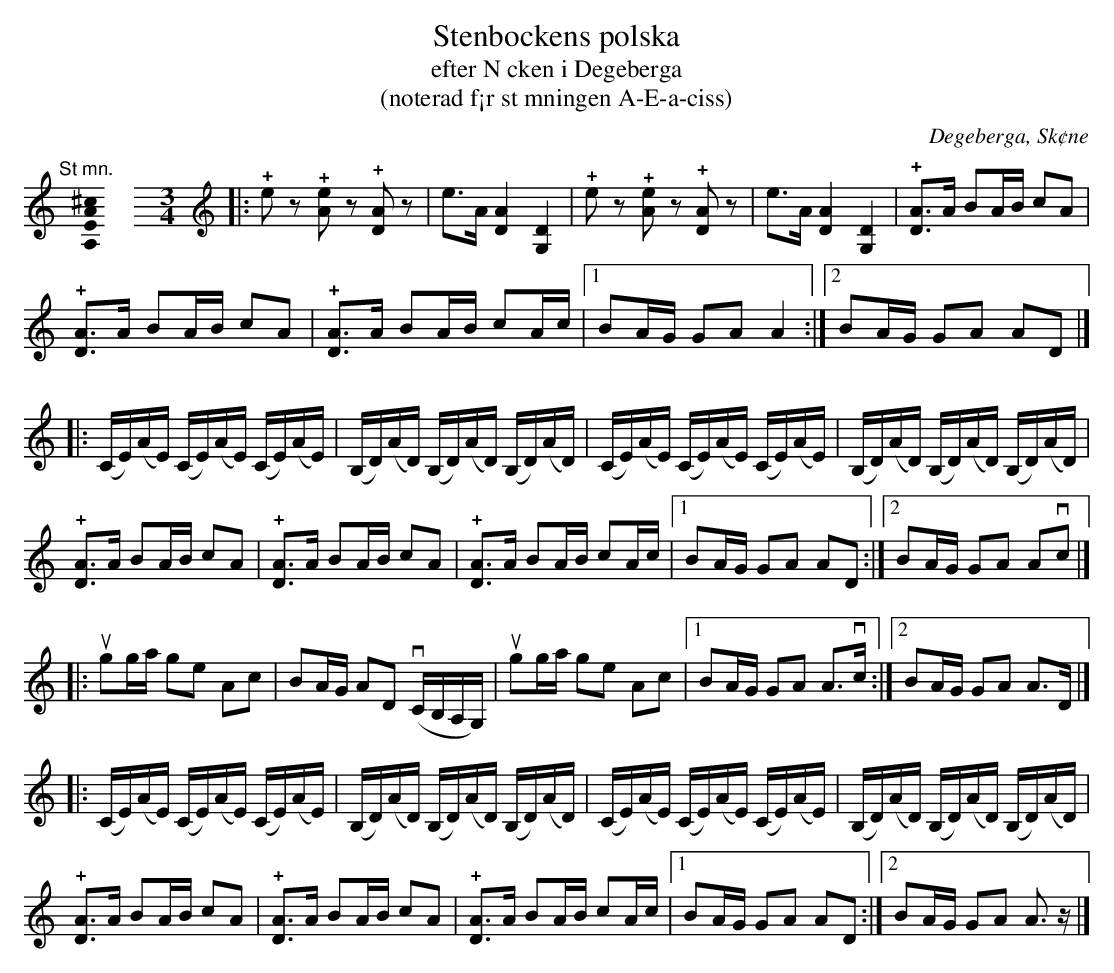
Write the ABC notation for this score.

X:1
T:Stenbockens polska
T:efter N cken i Degeberga
T:(noterad f¡r st mningen A-E-a-ciss)
O:Degeberga, Sk¢ne
U:o=+open+
M:none
K:A
[K:C]
"@-20,30 St mn."[A,EA^c]0 \
[M:3/4]\
[L:1/4]\
[K:C clef=treble]\
[L:1/8]|: !+!ez !+![Ae]z !+![DA]z | e>A [DA]2 [G,D]2 | !+!ez !+![Ae]z !+![DA]z | e>A [DA]2 [G,D]2 | !+![DA]>A BA/B/ cA |
 !+![DA]>A BA/B/ cA | !+![DA]>A BA/B/ cA/c/ |1 BA/G/ GA A2 :|2 BA/G/ GA AD |]
[L:1/16]|: (CE)(AE) (CE)(AE) (CE)(AE) | (B,D)(AD) (B,D)(AD) (B,D)(AD) | (CE)(AE) (CE)(AE) (CE)(AE) | (B,D)(AD) (B,D)(AD) (B,D)(AD) |
[L:1/8] !+![DA]>A BA/B/ cA | !+![DA]>A BA/B/ cA | !+![DA]>A BA/B/ cA/c/ |1 BA/G/ GA AD :|2 BA/G/ GA Avc |]
[L:1/8] |: ugg/a/ ge Ac | BA/G/ AD v(C/B,/A,/G,/) | ugg/a/ ge Ac |1 BA/G/ GA A>vc :|2 BA/G/ GA A>D |]
[L:1/16]|: (CE)(AE) (CE)(AE) (CE)(AE) | (B,D)(AD) (B,D)(AD) (B,D)(AD) | (CE)(AE) (CE)(AE) (CE)(AE) | (B,D)(AD) (B,D)(AD) (B,D)(AD) |
[L:1/8] !+![DA]>A BA/B/ cA | !+![DA]>A BA/B/ cA | !+![DA]>A BA/B/ cA/c/ |1 BA/G/ GA AD :|2 BA/G/ GA A>z |]
